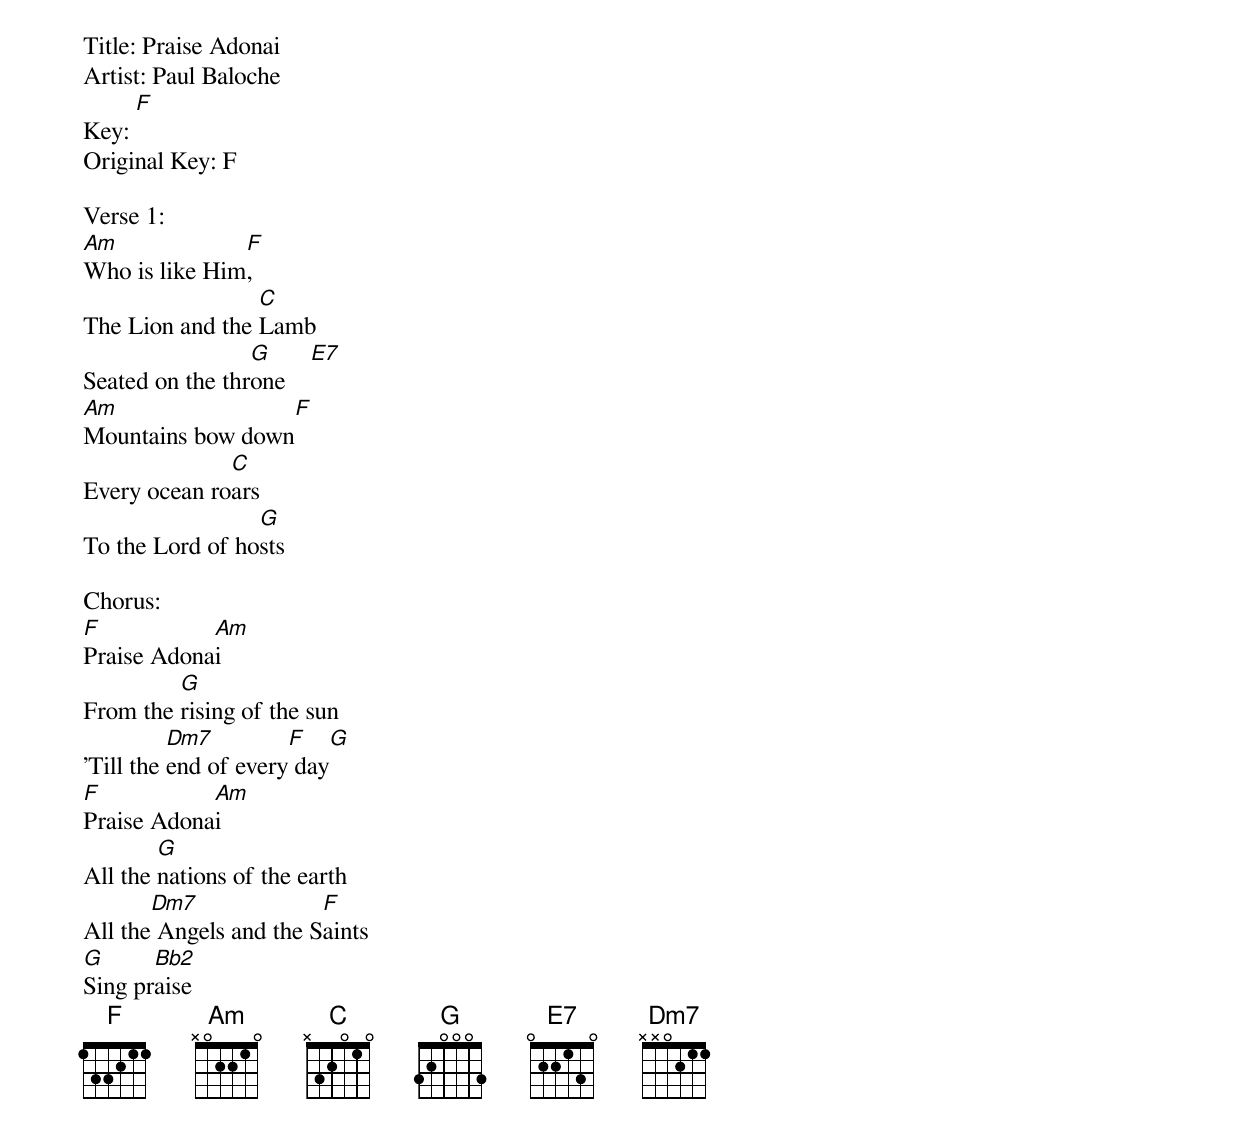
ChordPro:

Title: Praise Adonai
Artist: Paul Baloche
Key: [F]
Original Key: F

Verse 1:
[Am]Who is like Him[F],
The Lion and the [C]Lamb
Seated on the thr[G]one    [E7]
[Am]Mountains bow down[F]
Every ocean ro[C]ars
To the Lord of ho[G]sts

Chorus:
[F]Praise Adona[Am]i
From the [G]rising of the sun
'Till the [Dm7]end of every[F] day[G]
[F]Praise Adona[Am]i
All the [G]nations of the earth
All the[Dm7] Angels and the S[F]aints
[G]Sing pr[Bb2]aise
